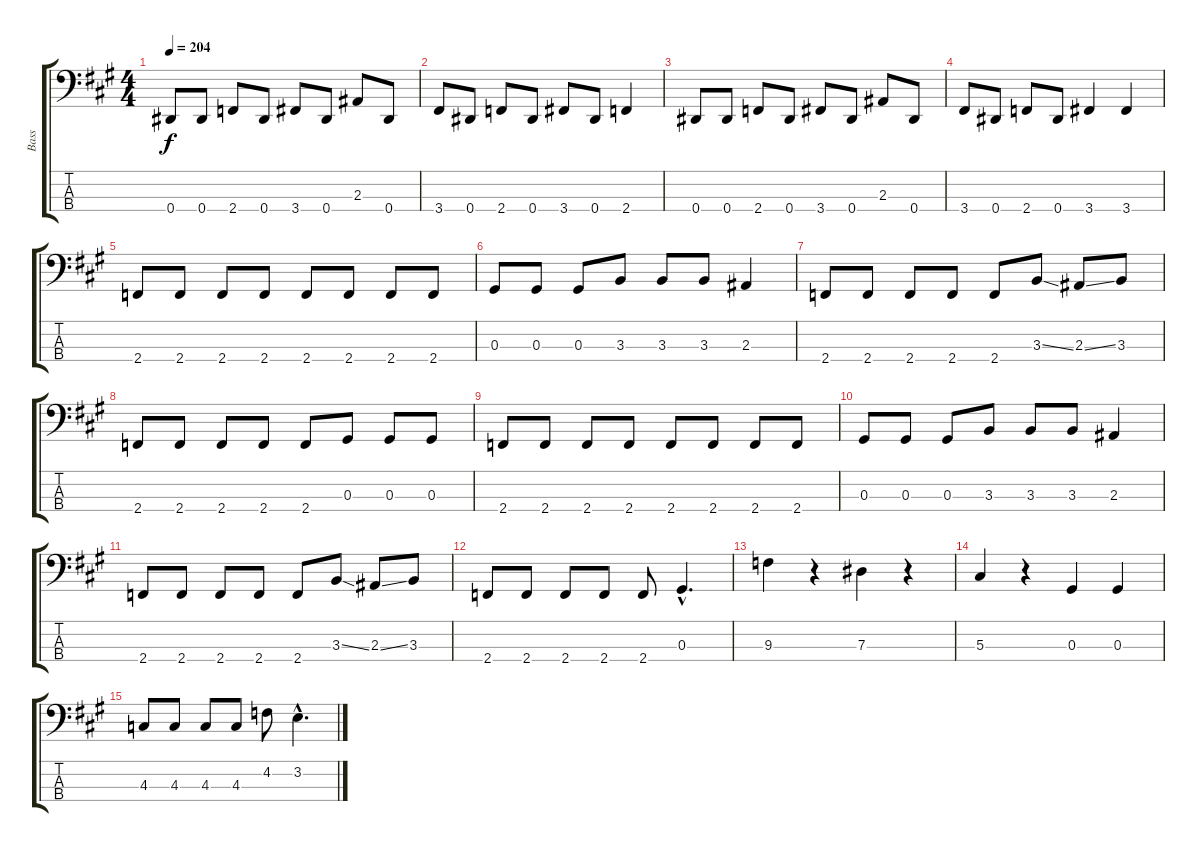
\track ("Bass" "Bass") {instrument electricbassfinger}
\staff {score tabs}
\tuning (Gb2 Db2 Ab1 Eb1) {hide}
\ts (4 4)
\tempo 204
\clef f4
\ks a
0.4.8{dy f} 0.4.8 2.4.8 0.4.8 3.4.8 0.4.8 2.3.8 0.4.8 |
3.4.8 0.4.8 2.4.8 0.4.8 3.4.8 0.4.8 2.4.4 |
0.4.8 0.4.8 2.4.8 0.4.8 3.4.8 0.4.8 2.3.8 0.4.8 |
3.4.8 0.4.8 2.4.8 0.4.8 3.4.4 3.4.4 |
2.4.8 2.4.8 2.4.8 2.4.8 2.4.8 2.4.8 2.4.8 2.4.8 |
0.3.8 0.3.8 0.3.8 3.3.8 3.3.8 3.3.8 2.3.4 |
2.4.8 2.4.8 2.4.8 2.4.8 2.4.8 3.3{ss}.8 2.3{ss}.8 3.3.8 |
2.4.8 2.4.8 2.4.8 2.4.8 2.4.8 0.3.8 0.3.8 0.3.8 |
2.4.8 2.4.8 2.4.8 2.4.8 2.4.8 2.4.8 2.4.8 2.4.8 |
0.3.8 0.3.8 0.3.8 3.3.8 3.3.8 3.3.8 2.3.4 |
2.4.8 2.4.8 2.4.8 2.4.8 2.4.8 3.3{ss}.8 2.3{ss}.8 3.3.8 |
2.4.8 2.4.8 2.4.8 2.4.8 2.4.8 0.3{hac}.4{d} |
9.3.4 r.4 7.3.4 r.4 |
5.3.4 r.4 0.3.4 0.3.4 |
4.3.8 4.3.8 4.3.8 4.3.8 4.2.8 3.2{hac}.4{d}
